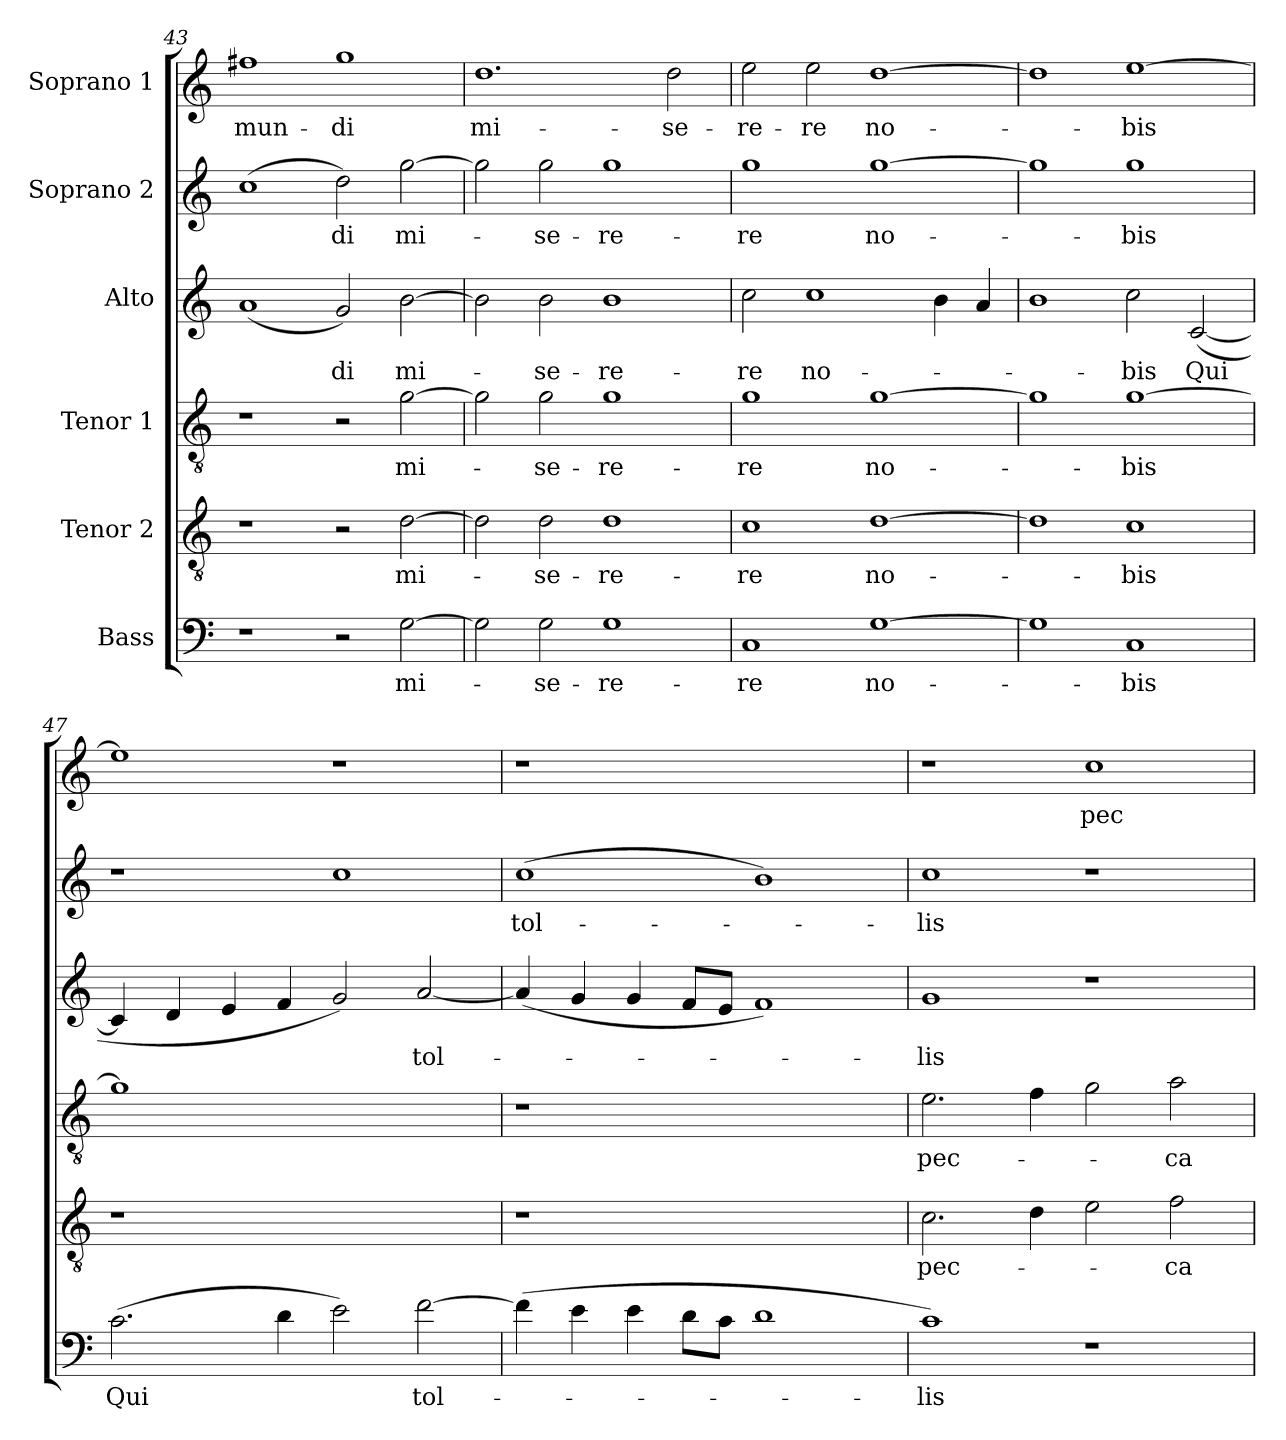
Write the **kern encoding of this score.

**kern	**text	**kern	**text	**kern	**text	**kern	**text	**kern	**text	**kern	**text
*part6	*part6	*part5	*part5	*part4	*part4	*part3	*part3	*part2	*part2	*part1	*part1
*staff6	*staff6	*staff5	*staff5	*staff4	*staff4	*staff3	*staff3	*staff2	*staff2	*staff1	*staff1
*I"Bass	*	*I"Tenor 2	*	*I"Tenor 1	*	*I"Alto	*	*I"Soprano 2	*	*I"Soprano 1	*
!!LO:LB:g=z
*clefF4	*	*clefGv2	*	*clefGv2	*	*clefG2	*	*clefG2	*	*clefG2	*
*k[]	*	*k[]	*	*k[]	*	*k[]	*	*k[]	*	*k[]	*
*C:	*	*C:	*	*C:	*	*C:	*	*C:	*	*C:	*
=43	=43	=43	=43	=43	=43	=43	=43	=43	=43	=43	=43
1r	.	1r	.	1r	.	(1a	.	(1cc	.	1ff#X	mun-
2r	.	2r	.	2r	.	2g/)	-di	2dd\)	-di	1gg	-di
[2G\	mi-	[2d\	mi-	[2g\	mi-	[2b\	mi-	[2gg\	mi-	.	.
=44	=44	=44	=44	=44	=44	=44	=44	=44	=44	=44	=44
2G\]	.	2d\]	.	2g\]	.	2b\]	.	2gg\]	.	1.dd	mi-
2G\	-se-	2d\	-se-	2g\	-se-	2b\	-se-	2gg\	-se-	.	.
1G	-re-	1d	-re-	1g	-re-	1b	-re-	1gg	-re-	.	.
.	.	.	.	.	.	.	.	.	.	2dd\	-se-
=45	=45	=45	=45	=45	=45	=45	=45	=45	=45	=45	=45
1C	-re	1c	-re	1g	-re	2cc\	-re	1gg	-re	2ee\	-re-
.	.	.	.	.	.	1cc	no-	.	.	2ee\	-re
[1G	no-	[1d	no-	[1g	no-	.	.	[1gg	no-	[1dd	no-
.	.	.	.	.	.	4b\	.	.	.	.	.
.	.	.	.	.	.	4a/	.	.	.	.	.
=46	=46	=46	=46	=46	=46	=46	=46	=46	=46	=46	=46
1G]	.	1d]	.	1g]	.	1b	.	1gg]	.	1dd]	.
1C	-bis	1c	-bis	[1g	-bis	2cc\	-bis	1gg	-bis	[1ee	-bis
.	.	.	.	.	.	([2c/	Qui	.	.	.	.
=47	=47	=47	=47	=47	=47	=47	=47	=47	=47	=47	=47
(2.c\	Qui	1r	.	1g]	.	4c/]	.	1r	.	1ee]	.
.	.	.	.	.	.	4d/	.	.	.	.	.
.	.	.	.	.	.	4e/	.	.	.	.	.
4d\	.	.	.	.	.	4f/	.	.	.	.	.
2e\)	.	1ryy	.	1ryy	.	2g/)	.	1cc	.	1r	.
[2f\	tol-	.	.	.	.	[2a/	tol-	.	.	.	.
!!LO:PB:g=z
=48	=48	=48	=48	=48	=48	=48	=48	=48	=48	=48	=48
(4f\]	.	1r	.	1r	.	(4a/]	.	(1cc	tol-	1r	.
4e\	.	.	.	.	.	4g/	.	.	.	.	.
4e\	.	.	.	.	.	4g/	.	.	.	.	.
8d\L	.	.	.	.	.	8f/L	.	.	.	.	.
8c\J	.	.	.	.	.	8e/J	.	.	.	.	.
1d	.	1ryy	.	1ryy	.	1f)	.	1b)	.	1ryy	.
=49	=49	=49	=49	=49	=49	=49	=49	=49	=49	=49	=49
1c)	-lis	2.c\	pec-	2.e\	pec-	1g	-lis	1cc	-lis	1r	.
.	.	4d\	.	4f\	.	.	.	.	.	.	.
1r	.	2e\	.	2g\	.	1r	.	1r	.	1cc	pec-
.	.	2f\	-ca-	2a\	-ca-	.	.	.	.	.	.
=	=	=	=	=	=	=	=	=	=	=	=
*-	*-	*-	*-	*-	*-	*-	*-	*-	*-	*-	*-
